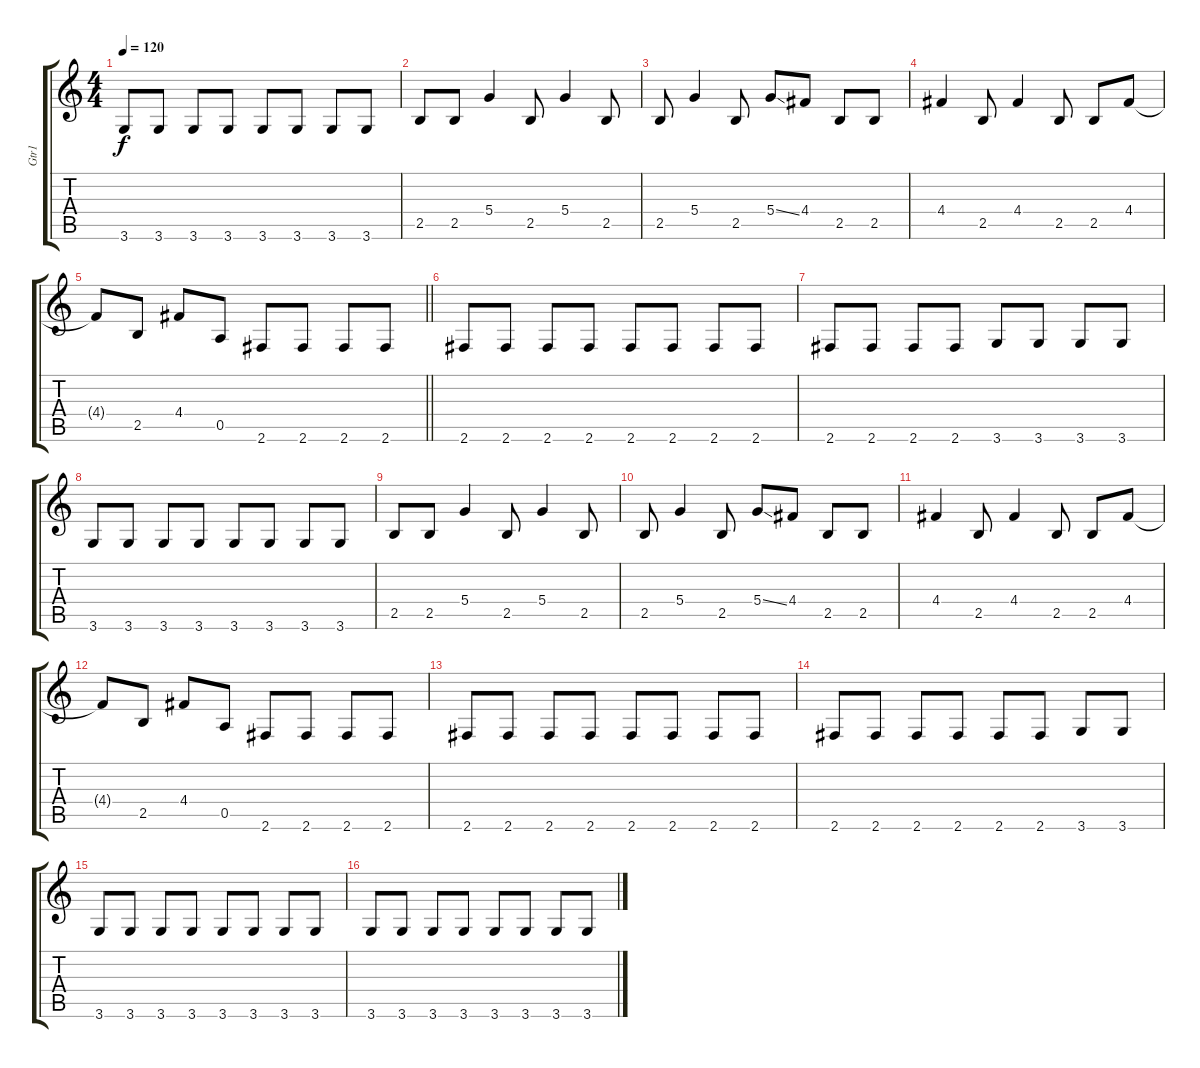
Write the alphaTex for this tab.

\track ("Gtr1" "Gtr1") {instrument acousticguitarsteel}
\staff {score tabs}
\tuning (E4 B3 G3 D3 A2 E2) {hide}
\ts (4 4)
\tempo 120
\clef g2
\ks c
3.6.8{dy f} 3.6.8 3.6.8 3.6.8 3.6.8 3.6.8 3.6.8 3.6.8 |
2.5.8 2.5.8 5.4.4 2.5.8 5.4.4 2.5.8 |
2.5.8 5.4.4 2.5.8 5.4{ss}.8 4.4.8 2.5.8 2.5.8 |
4.4.4 2.5.8 4.4.4 2.5.8 2.5.8 4.4.8 |
\barLineRight lightlight
4.4{t}.8 2.5.8 4.4.8 0.5.8 2.6.8 2.6.8 2.6.8 2.6.8 |
\section ("" "")
2.6.8 2.6.8 2.6.8 2.6.8 2.6.8 2.6.8 2.6.8 2.6.8 |
2.6.8 2.6.8 2.6.8 2.6.8 3.6.8 3.6.8 3.6.8 3.6.8 |
3.6.8 3.6.8 3.6.8 3.6.8 3.6.8 3.6.8 3.6.8 3.6.8 |
2.5.8 2.5.8 5.4.4 2.5.8 5.4.4 2.5.8 |
2.5.8 5.4.4 2.5.8 5.4{ss}.8 4.4.8 2.5.8 2.5.8 |
4.4.4 2.5.8 4.4.4 2.5.8 2.5.8 4.4.8 |
4.4{t}.8 2.5.8 4.4.8 0.5.8 2.6.8 2.6.8 2.6.8 2.6.8 |
2.6.8 2.6.8 2.6.8 2.6.8 2.6.8 2.6.8 2.6.8 2.6.8 |
2.6.8 2.6.8 2.6.8 2.6.8 2.6.8 2.6.8 3.6.8 3.6.8 |
3.6.8 3.6.8 3.6.8 3.6.8 3.6.8 3.6.8 3.6.8 3.6.8 |
3.6.8 3.6.8 3.6.8 3.6.8 3.6.8 3.6.8 3.6.8 3.6.8
